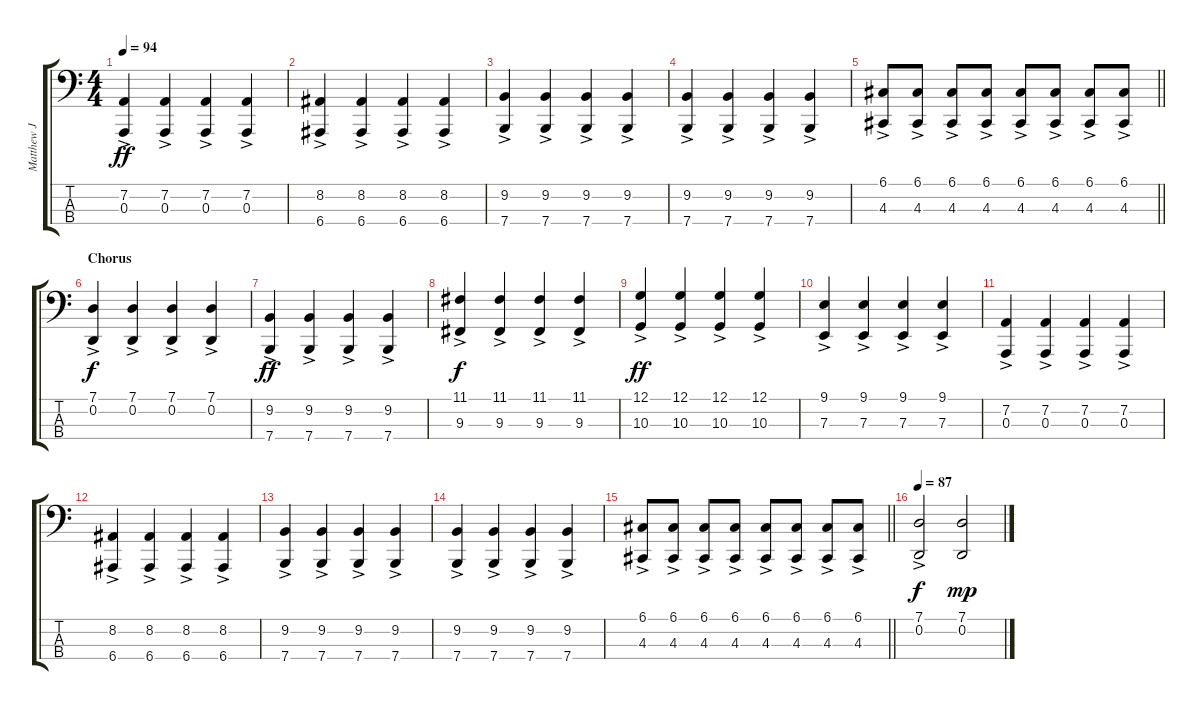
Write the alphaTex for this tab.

\track ("Matthew J Bellamy - LH Rhodes Piano" "Matthew J ") {instrument electricpiano1}
\staff {score tabs}
\tuning (G2 D2 A1 E1) {hide}
\ts (4 4)
\tempo 94
\clef f4
\ks c
(7.2{ac} 0.3{ac}).4{dy ff} (7.2{ac} 0.3{ac}).4 (7.2{ac} 0.3{ac}).4 (7.2{ac} 0.3{ac}).4 |
(8.2{ac} 6.4{ac}).4 (8.2{ac} 6.4{ac}).4 (8.2{ac} 6.4{ac}).4 (8.2{ac} 6.4{ac}).4 |
(9.2{ac} 7.4{ac}).4 (9.2{ac} 7.4{ac}).4 (9.2{ac} 7.4{ac}).4 (9.2{ac} 7.4{ac}).4 |
(9.2{ac} 7.4{ac}).4 (9.2{ac} 7.4{ac}).4 (9.2{ac} 7.4{ac}).4 (9.2{ac} 7.4{ac}).4 |
\barLineRight lightlight
(6.1{ac} 4.3{ac}).8 (6.1{ac} 4.3{ac}).8 (6.1{ac} 4.3{ac}).8 (6.1{ac} 4.3{ac}).8 (6.1{ac} 4.3{ac}).8 (6.1{ac} 4.3{ac}).8 (6.1{ac} 4.3{ac}).8 (6.1{ac} 4.3{ac}).8 |
\section ("" "Chorus ")
(7.1{ac} 0.2{ac}).4{dy f} (7.1{ac} 0.2{ac}).4 (7.1{ac} 0.2{ac}).4 (7.1{ac} 0.2{ac}).4 |
(9.2{ac} 7.4{ac}).4{dy ff} (9.2{ac} 7.4{ac}).4 (9.2{ac} 7.4{ac}).4 (9.2{ac} 7.4{ac}).4 |
(11.1{ac} 9.3{ac}).4{dy f} (11.1{ac} 9.3{ac}).4 (11.1{ac} 9.3{ac}).4 (11.1{ac} 9.3{ac}).4 |
(12.1{ac} 10.3{ac}).4{dy ff} (12.1{ac} 10.3{ac}).4 (12.1{ac} 10.3{ac}).4 (12.1{ac} 10.3{ac}).4 |
(9.1{ac} 7.3{ac}).4 (9.1{ac} 7.3{ac}).4 (9.1{ac} 7.3{ac}).4 (9.1{ac} 7.3{ac}).4 |
(7.2{ac} 0.3{ac}).4 (7.2{ac} 0.3{ac}).4 (7.2{ac} 0.3{ac}).4 (7.2{ac} 0.3{ac}).4 |
(8.2{ac} 6.4{ac}).4 (8.2{ac} 6.4{ac}).4 (8.2{ac} 6.4{ac}).4 (8.2{ac} 6.4{ac}).4 |
(9.2{ac} 7.4{ac}).4 (9.2{ac} 7.4{ac}).4 (9.2{ac} 7.4{ac}).4 (9.2{ac} 7.4{ac}).4 |
(9.2{ac} 7.4{ac}).4 (9.2{ac} 7.4{ac}).4 (9.2{ac} 7.4{ac}).4 (9.2{ac} 7.4{ac}).4 |
\barLineRight lightlight
(6.1{ac} 4.3{ac}).8 (6.1{ac} 4.3{ac}).8 (6.1{ac} 4.3{ac}).8 (6.1{ac} 4.3{ac}).8 (6.1{ac} 4.3{ac}).8 (6.1{ac} 4.3{ac}).8 (6.1{ac} 4.3{ac}).8 (6.1{ac} 4.3{ac}).8 |
\tempo 87
(7.1{ac} 0.2{ac}).2{dy f} (7.1 0.2).2{dy mp}
